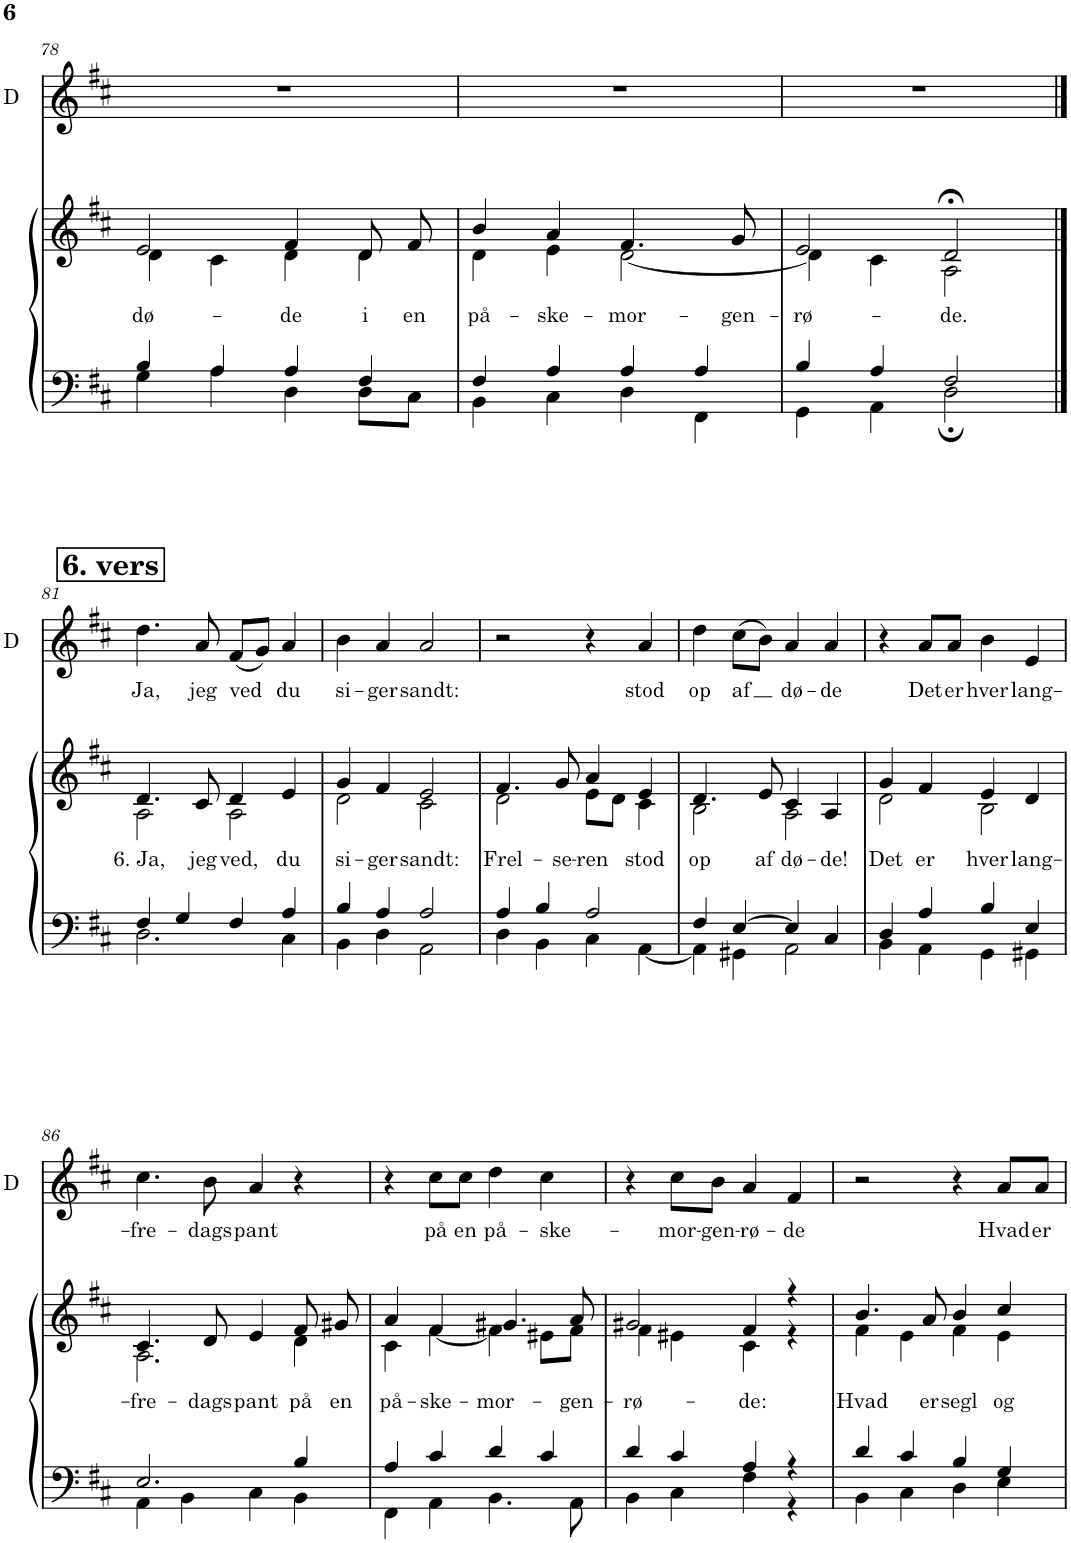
**kern	**kern	**text	**kern	**text
*part2	*part2	*part2	*part1	*part1
*staff3	*staff2	*staff2	*staff1	*staff1
*I"Piano	*	*	*I"Diskant	*
*I'Pno	*	*	*I'D	*
!!LO:PB:g=z
*clefF4	*clefG2	*	*clefG2	*
*k[f#c#]	*k[f#c#]	*	*k[f#c#]	*
*M4/4	*M4/4	*	*M4/4	*
=78	=78	=78	=78	=78
*^	*	*	*	*
!	!	!	!LO:LY:b	!	!
*	*	*^	*	*	*
4B/	4G\	2e/	4d\	dø-	1r	.
4A/	4A\	.	4c#\	.	.	.
!	!	!	!	!LO:LY:b	!	!
4A/	4D\	4f#/	4d\	-de	.	.
!	!	!	!	!LO:LY:b	!	!
4F#/	8D\L	8d/	4d\	i	.	.
!	!	!	!	!LO:LY:b	!	!
.	8C#\J	8f#/	.	en	.	.
=79	=79	=79	=79	=79	=79	=79
!	!	!	!	!LO:LY:b	!	!
4F#/	4BB\	4b/	4d\	på-	1r	.
!	!	!	!	!LO:LY:b	!	!
4A/	4C#\	4a/	4e\	-ske-	.	.
!	!	!	!	!LO:LY:b	!	!
4A/	4D\	4.f#/	[<2d\	-mor-	.	.
4A/	4FF#\	.	.	.	.	.
!	!	!	!	!LO:LY:b	!	!
.	.	8g/	.	-gen-	.	.
=80	=80	=80	=80	=80	=80	=80
!	!	!	!	!LO:LY:b	!	!
4B/	4GG\	2e/	4d\]	-rø-	1r	.
4A/	4AA\	.	4c#\	.	.	.
!	!	!	!	!LO:LY:b	!	!
2F#/	2D;\	2d;</	2A\	-de.	.	.
!!LO:LB:g=z
!!LO:REH:place=s1:a:B:cj:fs=14:t=6. vers
==81	==81	==81	==81	==81	==81	==81
!	!	!	!	!LO:LY:b	!	!LO:LY:b
4F#/	2.D\	4.d/	2A\	6. Ja,	4.dd\	Ja,
4G/	.	.	.	.	.	.
!	!	!	!	!LO:LY:b	!	!LO:LY:b
.	.	8c#/	.	jeg	8a/	jeg
!	!	!	!	!LO:LY:b	!	!LO:LY:b
4F#/	.	4d/	2A\	ved,	(8f#/L	ved
.	.	.	.	.	8g/J)	.
!	!	!	!	!LO:LY:b	!	!LO:LY:b
4A/	4C#\	4e/	.	du	4a/	du
=82	=82	=82	=82	=82	=82	=82
!	!	!	!	!LO:LY:b	!	!LO:LY:b
4B/	4BB\	4g/	2d\	si-	4b\	si-
!	!	!	!	!LO:LY:b	!	!LO:LY:b
4A/	4D\	4f#/	.	-ger	4a/	-ger
!	!	!	!	!LO:LY:b	!	!LO:LY:b
2A/	2AA\	2e/	2c#\	sandt:	2a/	sandt:
=83	=83	=83	=83	=83	=83	=83
!	!	!	!	!LO:LY:b	!	!
4A/	4D\	4.f#/	2d\	Frel-	2r	.
4B/	4BB\	.	.	.	.	.
!	!	!	!	!LO:LY:b	!	!
.	.	8g/	.	-se-	.	.
!	!	!	!	!LO:LY:b	!	!
2A/	4C#\	4a/	8e\L	-ren	4r	.
.	.	.	8d\J	.	.	.
!	!	!	!	!LO:LY:b	!	!LO:LY:b
.	[4AA\	4e/	4c#\	stod	4a/	stod
=84	=84	=84	=84	=84	=84	=84
!	!	!	!	!LO:LY:b	!	!LO:LY:b
4F#/	4AA\]	4.d/	2B\	op	4dd\	op
!	!	!	!	!	!	!LO:LY:b
[4E/	4GG#X\	.	.	.	(8cc#\L	af
!	!	!	!	!LO:LY:b	!	!
.	.	8e/	.	af	8b\J)	.
!	!	!	!	!LO:LY:b	!	!LO:LY:b
4E/]	2AA\	4c#/	2A\	dø-	4a/	dø-
!	!	!	!	!LO:LY:b	!	!LO:LY:b
4C#/	.	4A/	.	-de!	4a/	-de
=85	=85	=85	=85	=85	=85	=85
!	!	!	!	!LO:LY:b	!	!
4D/	4BB\	4g/	2d\	Det	4r	.
!	!	!	!	!LO:LY:b	!	!LO:LY:b
4A/	4AA\	4f#/	.	er	8a/L	Det
!	!	!	!	!	!	!LO:LY:b
.	.	.	.	.	8a/J	er
!	!	!	!	!LO:LY:b	!	!LO:LY:b
4B/	4GG\	4e/	2B\	hver	4b\	hver
!	!	!	!	!LO:LY:b	!	!LO:LY:b
4E/	4GG#X\	4d/	.	lang-	4e/	lang-
!!LO:LB:g=z
=86	=86	=86	=86	=86	=86	=86
!	!	!	!	!LO:LY:b	!	!LO:LY:b
2.E/	4AA\	4.c#/	2.A\	-fre-	4.cc#\	-fre-
.	4BB\	.	.	.	.	.
!	!	!	!	!LO:LY:b	!	!LO:LY:b
.	.	8d/	.	-dags	8b\	-dags
!	!	!	!	!LO:LY:b	!	!LO:LY:b
.	4C#\	4e/	.	pant	4a/	pant
!	!	!	!	!LO:LY:b	!	!
4B/	4BB\	8f#/	4d\	på	4r	.
!	!	!	!	!LO:LY:b	!	!
.	.	8g#X/	.	en	.	.
=87	=87	=87	=87	=87	=87	=87
!	!	!	!	!LO:LY:b	!	!
4A/	4FF#\	4a/	4c#\	på-	4r	.
!	!	!	!	!LO:LY:b	!	!LO:LY:b
4c#/	4AA\	4f#/	[4f#\	-ske-	8cc#\L	på
!	!	!	!	!	!	!LO:LY:b
.	.	.	.	.	8cc#\J	en
!	!	!	!	!LO:LY:b	!	!LO:LY:b
4d/	4.BB\	4.g#X/	4f#\]	-mor-	4dd\	på-
!	!	!	!	!	!	!LO:LY:b
4c#/	.	.	8e#X\L	.	4cc#\	-ske-
!	!	!	!	!LO:LY:b	!	!
.	8AA\	8a/	8f#\J	-gen-	.	.
=88	=88	=88	=88	=88	=88	=88
!	!	!	!	!LO:LY:b	!	!
4d/	4BB\	2g#X/	4f#\	-rø-	4r	.
!	!	!	!	!	!	!LO:LY:b
4c#/	4C#\	.	4e#X\	.	8cc#\L	-mor-
!	!	!	!	!	!	!LO:LY:b
.	.	.	.	.	8b\J	-gen-
!	!	!	!	!LO:LY:b	!	!LO:LY:b
4A/	4F#\	4f#/	4c#\	-de:	4a/	-rø-
!	!	!	!	!	!	!LO:LY:b
4r	4r	4r	4r	.	4f#/	-de
=89	=89	=89	=89	=89	=89	=89
!	!	!	!	!LO:LY:b	!	!
4d/	4BB\	4.b/	4f#\	Hvad	2r	.
4c#/	4C#\	.	4e\	.	.	.
!	!	!	!	!LO:LY:b	!	!
.	.	8a/	.	er	.	.
!	!	!	!	!LO:LY:b	!	!
4B/	4D\	4b/	4f#\	segl	4r	.
!	!	!	!	!LO:LY:b	!	!LO:LY:b
4G/	4E\	4cc#/	4e\	og	8a/L	Hvad
!	!	!	!	!	!	!LO:LY:b
.	.	.	.	.	8a/J	er
*v	*v	*	*	*	*	*
*	*v	*v	*	*	*
=	=	=	=	=
*-	*-	*-	*-	*-
